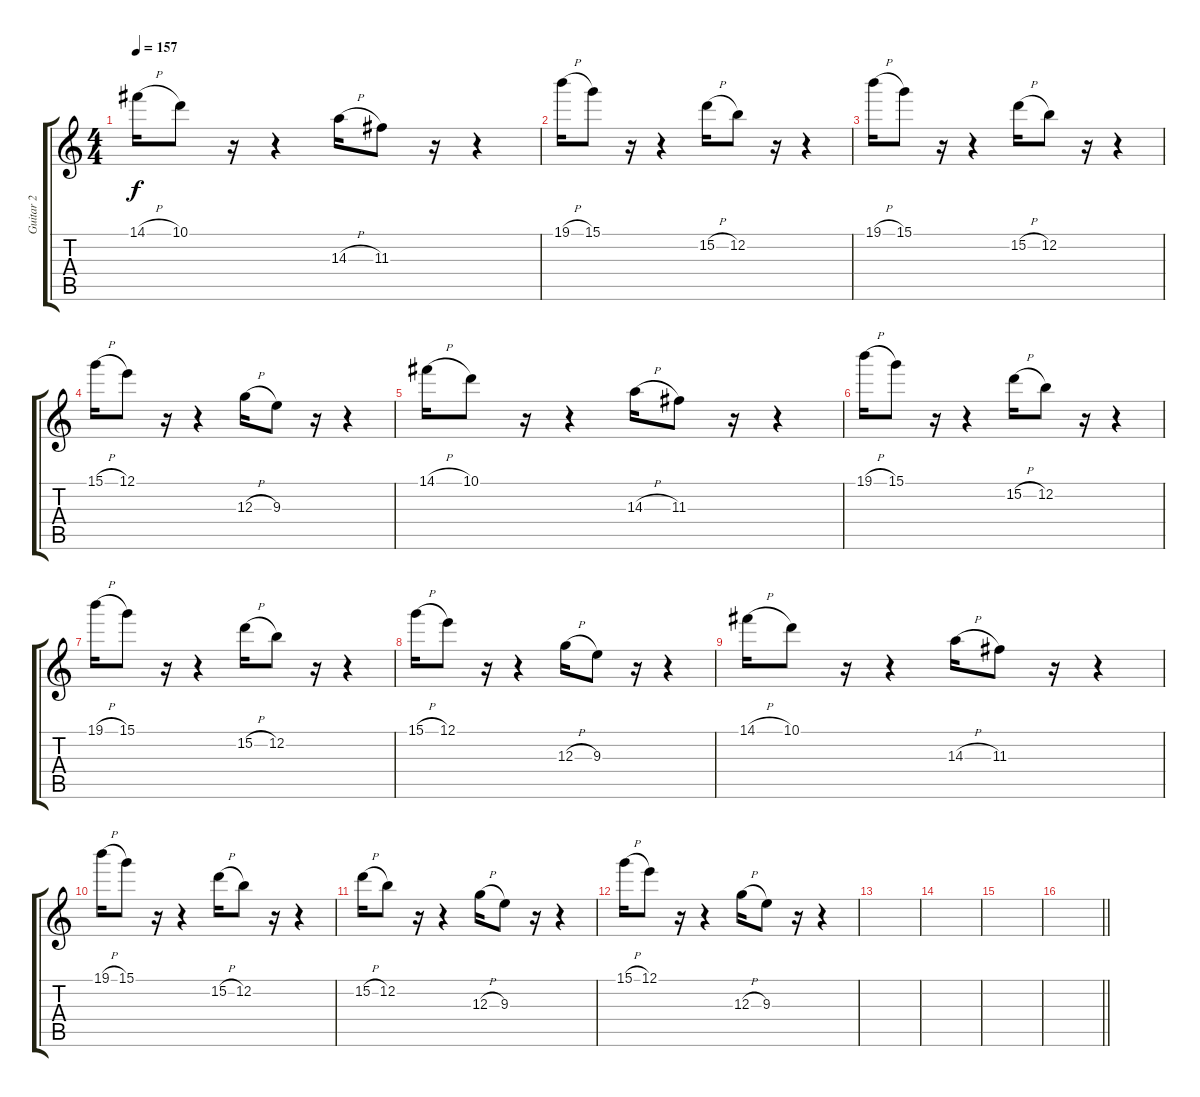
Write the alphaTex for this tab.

\track ("Guitar 2" "Guitar 2") {instrument overdrivenguitar}
\staff {score tabs}
\tuning (E4 B3 G3 D3 A2 E2) {hide}
\ts (4 4)
\tempo 157
\clef g2
\ks c
14.1{h}.16{dy f} 10.1.8 r.16 r.4 14.3{h}.16 11.3.8 r.16 r.4 |
19.1{h}.16 15.1.8 r.16 r.4 15.2{h}.16 12.2.8 r.16 r.4 |
19.1{h}.16 15.1.8 r.16 r.4 15.2{h}.16 12.2.8 r.16 r.4 |
15.1{h}.16 12.1.8 r.16 r.4 12.3{h}.16 9.3.8 r.16 r.4 |
14.1{h}.16 10.1.8 r.16 r.4 14.3{h}.16 11.3.8 r.16 r.4 |
19.1{h}.16 15.1.8 r.16 r.4 15.2{h}.16 12.2.8 r.16 r.4 |
19.1{h}.16 15.1.8 r.16 r.4 15.2{h}.16 12.2.8 r.16 r.4 |
15.1{h}.16 12.1.8 r.16 r.4 12.3{h}.16 9.3.8 r.16 r.4 |
14.1{h}.16 10.1.8 r.16 r.4 14.3{h}.16 11.3.8 r.16 r.4 |
19.1{h}.16 15.1.8 r.16 r.4 15.2{h}.16 12.2.8 r.16 r.4 |
15.2{h}.16 12.2.8 r.16 r.4 12.3{h}.16 9.3.8 r.16 r.4 |
15.1{h}.16 12.1.8 r.16 r.4 12.3{h}.16 9.3.8 r.16 r.4 |
|
|
|
\barLineRight lightlight
